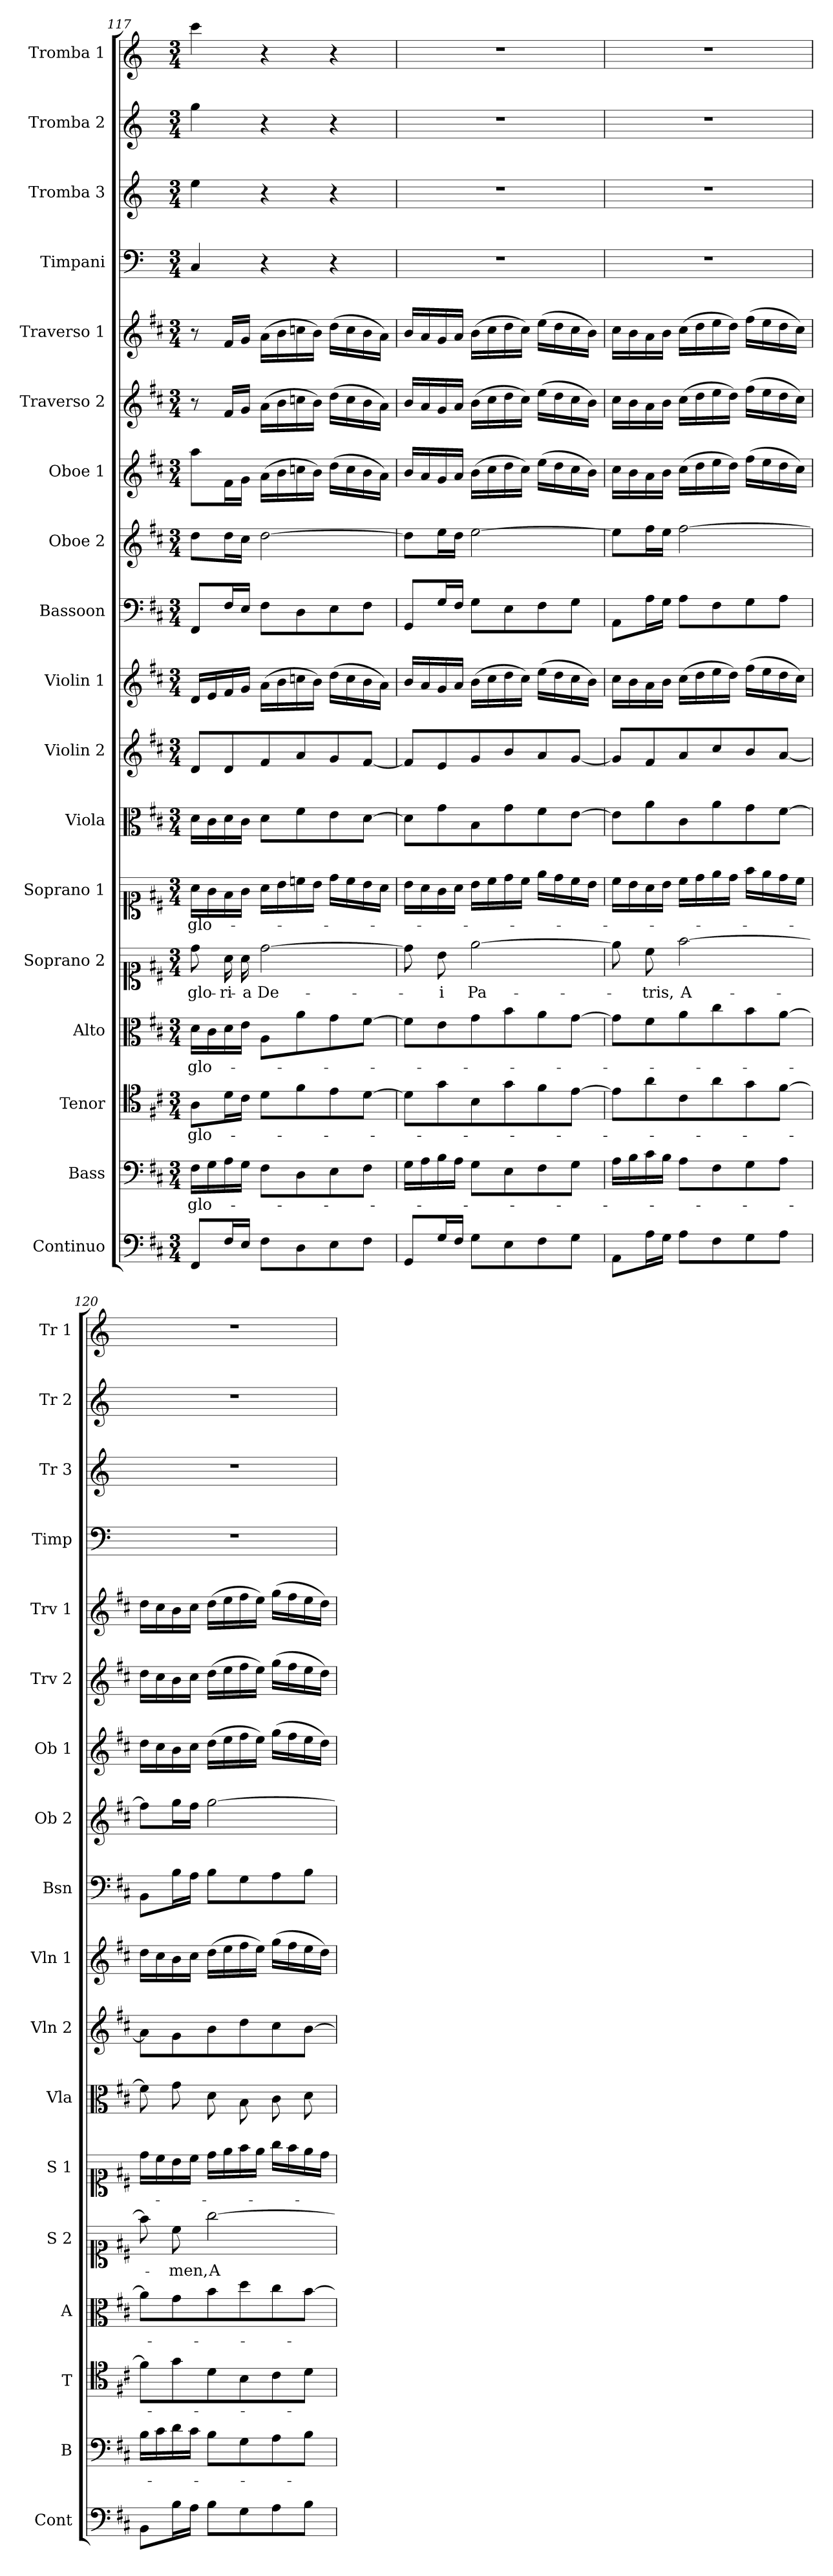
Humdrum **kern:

**kern	**kern	**text	**kern	**text	**kern	**text	**kern	**text	**kern	**text	**kern	**kern	**kern	**kern	**kern	**kern	**kern	**kern	**kern	**kern	**kern	**kern
*part18	*part17	*part17	*part16	*part16	*part15	*part15	*part14	*part14	*part13	*part13	*part12	*part11	*part10	*part9	*part8	*part7	*part6	*part5	*part4	*part3	*part2	*part1
*staff18	*staff17	*staff17	*staff16	*staff16	*staff15	*staff15	*staff14	*staff14	*staff13	*staff13	*staff12	*staff11	*staff10	*staff9	*staff8	*staff7	*staff6	*staff5	*staff4	*staff3	*staff2	*staff1
*I"Continuo	*I"Bass	*	*I"Tenor	*	*I"Alto	*	*I"Soprano 2	*	*I"Soprano 1	*	*I"Viola	*I"Violin 2	*I"Violin 1	*I"Bassoon	*I"Oboe 2	*I"Oboe 1	*I"Traverso 2	*I"Traverso 1	*I"Timpani	*I"Tromba 3	*I"Tromba 2	*I"Tromba 1
*I'Cont	*I'B	*	*I'T	*	*I'A	*	*I'S 2	*	*I'S 1	*	*I'Vla	*I'Vln 2	*I'Vln 1	*I'Bsn	*I'Ob 2	*I'Ob 1	*I'Trv 2	*I'Trv 1	*I'Timp	*I'Tr 3	*I'Tr 2	*I'Tr 1
*clefF4	*clefF4	*	*clefC4	*	*clefC3	*	*clefC1	*	*clefC1	*	*clefC3	*clefG2	*clefG2	*clefF4	*clefG2	*clefG2	*clefG2	*clefG2	*clefF4	*clefG2	*clefG2	*clefG2
*	*	*	*	*	*	*	*	*	*	*	*	*	*	*	*	*	*	*	*ITrd-1c-2	*ITrd-1c-2	*ITrd-1c-2	*ITrd-1c-2
*k[f#c#]	*k[f#c#]	*	*k[f#c#]	*	*k[f#c#]	*	*k[f#c#]	*	*k[f#c#]	*	*k[f#c#]	*k[f#c#]	*k[f#c#]	*k[f#c#]	*k[f#c#]	*k[f#c#]	*k[f#c#]	*k[f#c#]	*k[f#c#]	*k[f#c#]	*k[f#c#]	*k[f#c#]
*M3/4	*M3/4	*	*M3/4	*	*M3/4	*	*M3/4	*	*M3/4	*	*M3/4	*M3/4	*M3/4	*M3/4	*M3/4	*M3/4	*M3/4	*M3/4	*M3/4	*M3/4	*M3/4	*M3/4
=117	=117	=117	=117	=117	=117	=117	=117	=117	=117	=117	=117	=117	=117	=117	=117	=117	=117	=117	=117	=117	=117	=117
!	!	!LO:LY:b	!	!LO:LY:b	!	!LO:LY:b	!	!LO:LY:b	!	!LO:LY:b	!	!	!	!	!	!	!	!	!	!	!	!
8FF#/L	16F#\LL	glo-	8A\L	glo-	16d\LL	glo-	8dd\	glo-	16a\LL	glo-	16d\LL	8d/L	16d/LL	8FF#/L	8dd\L	8aa\L	8r	8r	4D/	4ff#\	4aa\	4ddd\
.	16G\	.	.	.	16c#\	.	.	.	16g\	.	16c#\	.	16e/	.	.	.	.	.	.	.	.	.
!	!	!	!	!	!	!	!	!LO:LY:b	!	!	!	!	!	!	!	!	!	!	!	!	!	!
16F#/L	16A\	.	16d\L	.	16d\	.	16a\	-ri-	16f#\	.	16d\	8d/	16f#/	16F#/L	16dd\L	16f#\L	16f#/LL	16f#/LL	.	.	.	.
!	!	!	!	!	!	!	!	!LO:LY:b	!	!	!	!	!	!	!	!	!	!	!	!	!	!
16E/JJ	16G\JJ	.	16c#\JJ	.	16e\JJ	.	16a\	-a	16g\JJ	.	16c#\JJ	.	16g/JJ	16E/JJ	16cc#\JJ	16g\JJ	16g/JJ	16g/JJ	.	.	.	.
!	!	!	!	!	!	!	!	!LO:LY:b	!	!	!	!	!	!	!	!	!	!	!	!	!	!
8F#\L	8F#\L	.	8d\L	.	8A\L	.	[2dd\	De-	16a\LL	.	8d\L	8f#/	(16a\LL	8F#\L	[2dd\	(16a\LL	(16a\LL	(16a\LL	4r	4r	4r	4r
.	.	.	.	.	.	.	.	.	16b\	.	.	.	16b\	.	.	16b\	16b\	16b\	.	.	.	.
8D\	8D\	.	8f#\	.	8a\	.	.	.	16ccn\	.	8f#\	8a/	16ccn\	8D\	.	16ccn\	16ccn\	16ccn\	.	.	.	.
.	.	.	.	.	.	.	.	.	16b\JJ	.	.	.	16b\JJ)	.	.	16b\JJ)	16b\JJ)	16b\JJ)	.	.	.	.
8E\	8E\	.	8e\	.	8g\	.	.	.	16dd\LL	.	8e\	8g/	(16dd\LL	8E\	.	(16dd\LL	(16dd\LL	(16dd\LL	4r	4r	4r	4r
.	.	.	.	.	.	.	.	.	16cc\	.	.	.	16cc\	.	.	16cc\	16cc\	16cc\	.	.	.	.
8F#\J	8F#\J	.	[8d\J	.	[8f#\J	.	.	.	16b\	.	[8d\J	[8f#/J	16b\	8F#\J	.	16b\	16b\	16b\	.	.	.	.
.	.	.	.	.	.	.	.	.	16a\JJ	.	.	.	16a\JJ)	.	.	16a\JJ)	16a\JJ)	16a\JJ)	.	.	.	.
=118	=118	=118	=118	=118	=118	=118	=118	=118	=118	=118	=118	=118	=118	=118	=118	=118	=118	=118	=118	=118	=118	=118
8GG/L	16G\LL	.	8d\L]	.	8f#\L]	.	8dd\]	.	16b\LL	.	8d\L]	8f#/L]	16b/LL	8GG/L	8dd\L]	16b/LL	16b/LL	16b/LL	2.r	2.r	2.r	2.r
.	16A\	.	.	.	.	.	.	.	16a\	.	.	.	16a/	.	.	16a/	16a/	16a/	.	.	.	.
!	!	!	!	!	!	!	!	!LO:LY:b	!	!	!	!	!	!	!	!	!	!	!	!	!	!
16G/L	16B\	.	8g\	.	8e\	.	8b\	-i	16g\	.	8g\	8e/	16g/	16G/L	16ee\L	16g/	16g/	16g/	.	.	.	.
16F#/JJ	16A\JJ	.	.	.	.	.	.	.	16a\JJ	.	.	.	16a/JJ	16F#/JJ	16dd\JJ	16a/JJ	16a/JJ	16a/JJ	.	.	.	.
!	!	!	!	!	!	!	!	!LO:LY:b	!	!	!	!	!	!	!	!	!	!	!	!	!	!
8G\L	8G\L	.	8B\	.	8g\	.	[2ee\	Pa-	16b\LL	.	8B\	8g/	(16b\LL	8G\L	[2ee\	(16b\LL	(16b\LL	(16b\LL	.	.	.	.
.	.	.	.	.	.	.	.	.	16cc#\	.	.	.	16cc#\	.	.	16cc#\	16cc#\	16cc#\	.	.	.	.
8E\	8E\	.	8g\	.	8b\	.	.	.	16dd\	.	8g\	8b/	16dd\	8E\	.	16dd\	16dd\	16dd\	.	.	.	.
.	.	.	.	.	.	.	.	.	16cc#\JJ	.	.	.	16cc#\JJ)	.	.	16cc#\JJ)	16cc#\JJ)	16cc#\JJ)	.	.	.	.
8F#\	8F#\	.	8f#\	.	8a\	.	.	.	16ee\LL	.	8f#\	8a/	(16ee\LL	8F#\	.	(16ee\LL	(16ee\LL	(16ee\LL	.	.	.	.
.	.	.	.	.	.	.	.	.	16dd\	.	.	.	16dd\	.	.	16dd\	16dd\	16dd\	.	.	.	.
8G\J	8G\J	.	[8e\J	.	[8g\J	.	.	.	16cc#\	.	[8e\J	[8g/J	16cc#\	8G\J	.	16cc#\	16cc#\	16cc#\	.	.	.	.
.	.	.	.	.	.	.	.	.	16b\JJ	.	.	.	16b\JJ)	.	.	16b\JJ)	16b\JJ)	16b\JJ)	.	.	.	.
=119	=119	=119	=119	=119	=119	=119	=119	=119	=119	=119	=119	=119	=119	=119	=119	=119	=119	=119	=119	=119	=119	=119
8AA\L	16A\LL	.	8e\L]	.	8g\L]	.	8ee\]	.	16cc#\LL	.	8e\L]	8g/L]	16cc#\LL	8AA\L	8ee\L]	16cc#\LL	16cc#\LL	16cc#\LL	2.r	2.r	2.r	2.r
.	16B\	.	.	.	.	.	.	.	16b\	.	.	.	16b\	.	.	16b\	16b\	16b\	.	.	.	.
!	!	!	!	!	!	!	!	!LO:LY:b	!	!	!	!	!	!	!	!	!	!	!	!	!	!
16A\L	16c#\	.	8a\	.	8f#\	.	8cc#\	-tris,	16a\	.	8a\	8f#/	16a\	16A\L	16ff#\L	16a\	16a\	16a\	.	.	.	.
16G\JJ	16B\JJ	.	.	.	.	.	.	.	16b\JJ	.	.	.	16b\JJ	16G\JJ	16ee\JJ	16b\JJ	16b\JJ	16b\JJ	.	.	.	.
!	!	!	!	!	!	!	!	!LO:LY:b	!	!	!	!	!	!	!	!	!	!	!	!	!	!
8A\L	8A\L	.	8c#\	.	8a\	.	[2ff#\	A-	16cc#\LL	.	8c#\	8a/	(16cc#\LL	8A\L	[2ff#\	(16cc#\LL	(16cc#\LL	(16cc#\LL	.	.	.	.
.	.	.	.	.	.	.	.	.	16dd\	.	.	.	16dd\	.	.	16dd\	16dd\	16dd\	.	.	.	.
8F#\	8F#\	.	8a\	.	8cc#\	.	.	.	16ee\	.	8a\	8cc#/	16ee\	8F#\	.	16ee\	16ee\	16ee\	.	.	.	.
.	.	.	.	.	.	.	.	.	16dd\JJ	.	.	.	16dd\JJ)	.	.	16dd\JJ)	16dd\JJ)	16dd\JJ)	.	.	.	.
8G\	8G\	.	8g\	.	8b\	.	.	.	16ff#\LL	.	8g\	8b/	(16ff#\LL	8G\	.	(16ff#\LL	(16ff#\LL	(16ff#\LL	.	.	.	.
.	.	.	.	.	.	.	.	.	16ee\	.	.	.	16ee\	.	.	16ee\	16ee\	16ee\	.	.	.	.
8A\J	8A\J	.	[8f#\J	.	[8a\J	.	.	.	16dd\	.	[8f#\J	[8a/J	16dd\	8A\J	.	16dd\	16dd\	16dd\	.	.	.	.
.	.	.	.	.	.	.	.	.	16cc#\JJ	.	.	.	16cc#\JJ)	.	.	16cc#\JJ)	16cc#\JJ)	16cc#\JJ)	.	.	.	.
!!LO:PB:g=z
=120	=120	=120	=120	=120	=120	=120	=120	=120	=120	=120	=120	=120	=120	=120	=120	=120	=120	=120	=120	=120	=120	=120
8BB\L	16B\LL	.	8f#\L]	.	8a\L]	.	8ff#\]	.	16dd\LL	.	8f#\L]	8a\L]	16dd\LL	8BB\L	8ff#\L]	16dd\LL	16dd\LL	16dd\LL	2.r	2.r	2.r	2.r
.	16c#\	.	.	.	.	.	.	.	16cc#\	.	.	.	16cc#\	.	.	16cc#\	16cc#\	16cc#\	.	.	.	.
!	!	!	!	!	!	!	!	!LO:LY:b	!	!	!	!	!	!	!	!	!	!	!	!	!	!
16B\L	16d\	.	8g\	.	8g\	.	8cc#\	-men,	16b\	.	8g\	8g\	16b\	16B\L	16gg\L	16b\	16b\	16b\	.	.	.	.
16A\JJ	16c#\JJ	.	.	.	.	.	.	.	16cc#\JJ	.	.	.	16cc#\JJ	16A\JJ	16ff#\JJ	16cc#\JJ	16cc#\JJ	16cc#\JJ	.	.	.	.
!	!	!	!	!	!	!	!	!LO:LY:b	!	!	!	!	!	!	!	!	!	!	!	!	!	!
8B\L	8B\L	.	8d\	.	8b\	.	[2gg\	A-	16dd\LL	.	8d\	8b\	(16dd\LL	8B\L	[2gg\	(16dd\LL	(16dd\LL	(16dd\LL	.	.	.	.
.	.	.	.	.	.	.	.	.	16ee\	.	.	.	16ee\	.	.	16ee\	16ee\	16ee\	.	.	.	.
8G\	8G\	.	8B\	.	8dd\	.	.	.	16ff#\	.	8B\	8dd\	16ff#\	8G\	.	16ff#\	16ff#\	16ff#\	.	.	.	.
.	.	.	.	.	.	.	.	.	16ee\JJ	.	.	.	16ee\JJ)	.	.	16ee\JJ)	16ee\JJ)	16ee\JJ)	.	.	.	.
8A\	8A\	.	8c#\	.	8cc#\	.	.	.	16gg\LL	.	8c#\	8cc#\	(16gg\LL	8A\	.	(16gg\LL	(16gg\LL	(16gg\LL	.	.	.	.
.	.	.	.	.	.	.	.	.	16ff#\	.	.	.	16ff#\	.	.	16ff#\	16ff#\	16ff#\	.	.	.	.
8B\J	8B\J	.	8d\J	.	[8b\J	.	.	.	16ee\	.	8d\	[8b\J	16ee\	8B\J	.	16ee\	16ee\	16ee\	.	.	.	.
.	.	.	.	.	.	.	.	.	16dd\JJ	.	.	.	16dd\JJ)	.	.	16dd\JJ)	16dd\JJ)	16dd\JJ)	.	.	.	.
=	=	=	=	=	=	=	=	=	=	=	=	=	=	=	=	=	=	=	=	=	=	=
*-	*-	*-	*-	*-	*-	*-	*-	*-	*-	*-	*-	*-	*-	*-	*-	*-	*-	*-	*-	*-	*-	*-
